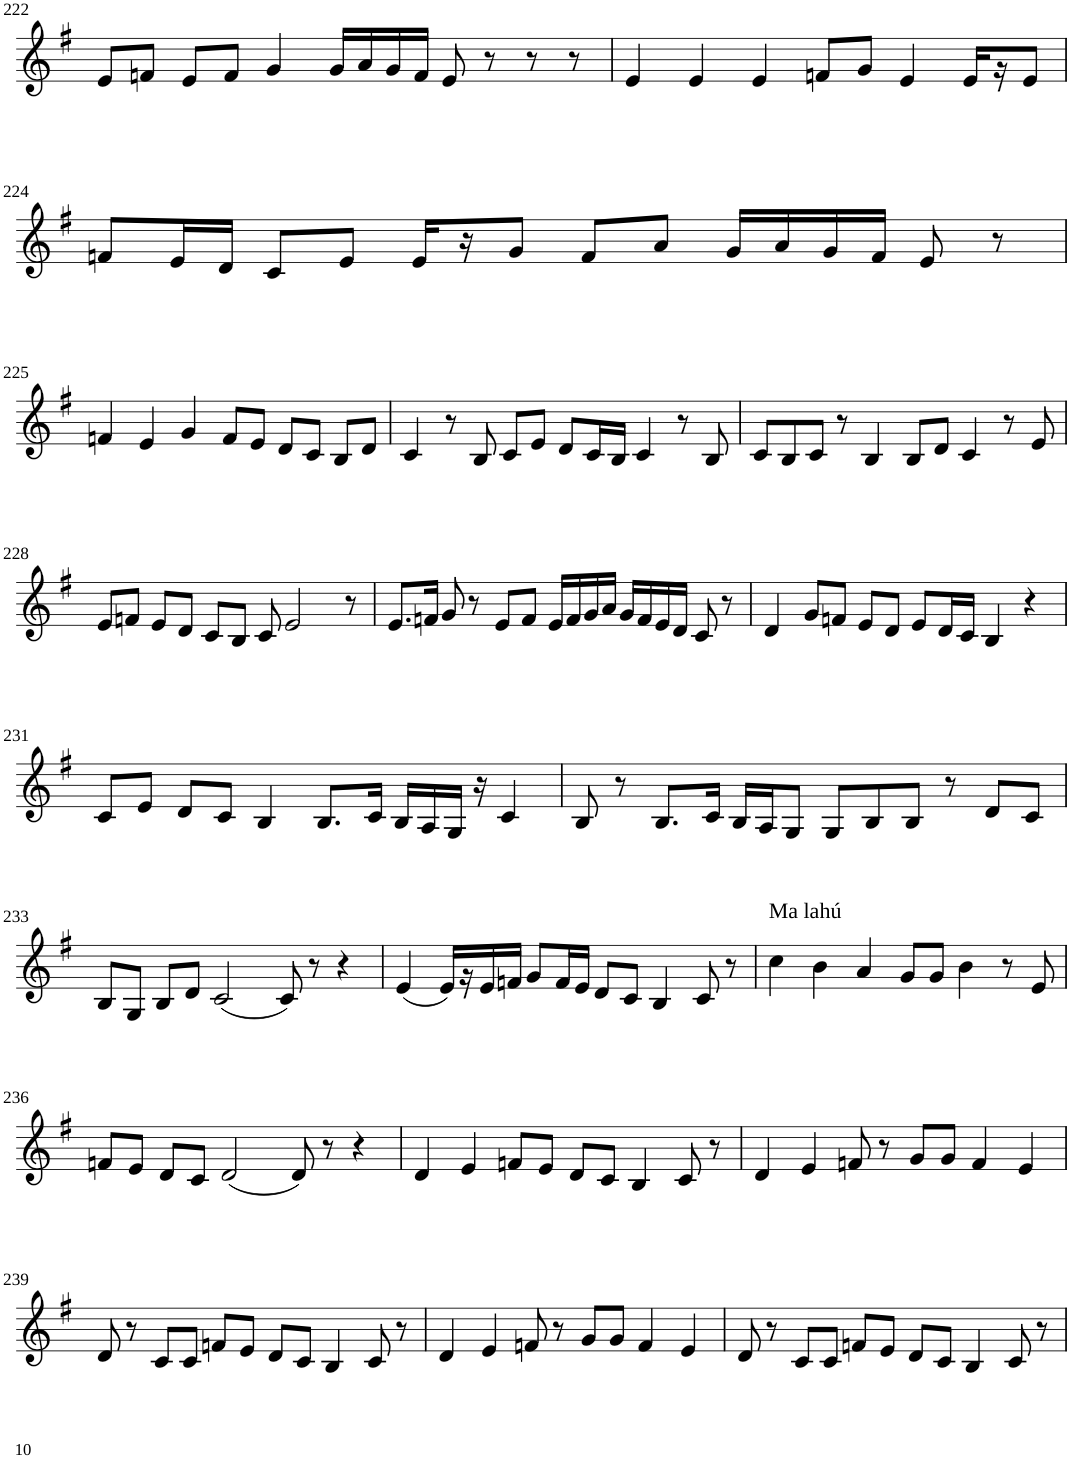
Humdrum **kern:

**kern
*part1
*staff1
*I"Violin
!!LO:PB:g=z
*clefG2
*k[f#]
*G:
*M6/4
=222
8e/L
8fn/J
8e/L
8f/J
4g/
16g/LL
16a/
16g/
16f/JJ
8e/
8r
8r
8r
=223
4e/
4e/
4e/
8fn/L
8g/J
4e/
16e/LL
16r
8e/J
!!LO:LB:g=z
=224
8fn/L
16e/L
16d/JJ
8c/L
8e/J
16e/LL
16r
8g/J
8f/L
8a/J
16g/LL
16a/
16g/
16f/JJ
8e/
8r
!!LO:LB:g=z
=225
4fn/
4e/
4g/
8f/L
8e/J
8d/L
8c/J
8B/L
8d/J
=226
4c/
8r
8B/
8c/L
8e/J
8d/L
16c/L
16B/JJ
4c/
8r
8B/
=227
8c/L
8B/
8c/J
8r
4B/
8B/L
8d/J
4c/
8r
8e/
!!LO:LB:g=z
=228
8e/L
8fn/J
8e/L
8d/J
8c/L
8B/J
8c/
2e/
8r
=229
8.e/L
16fn/Jk
8g/
8r
8e/L
8f/J
16e/LL
16f/
16g/
16a/JJ
16g/LL
16f/
16e/
16d/JJ
8c/
8r
=230
4d/
8g/L
8fn/J
8e/L
8d/J
8e/L
16d/L
16c/JJ
4B/
4r
!!LO:LB:g=z
=231
8c/L
8e/J
8d/L
8c/J
4B/
8.B/L
16c/Jk
16B/LL
16A/
16G/JJ
16r
4c/
=232
8B/
8r
8.B/L
16c/Jk
16B/LL
16A/J
8G/J
8G/L
8B/
8B/J
8r
8d/L
8c/J
!!LO:LB:g=z
=233
8B/L
8G/J
8B/L
8d/J
(2c/
8c/)
8r
4r
=234
(4e/
16e/LL)
16r
16e/
16fn/JJ
8g/L
16f/L
16e/JJ
8d/L
8c/J
4B/
8c/
8r
=235
!LO:TX:a:t=Ma lahú
4cc\
4b\
4a/
8g/L
8g/J
4b\
8r
8e/
!!LO:LB:g=z
=236
8fn/L
8e/J
8d/L
8c/J
(2d/
8d/)
8r
4r
=237
4d/
4e/
8fn/L
8e/J
8d/L
8c/J
4B/
8c/
8r
=238
4d/
4e/
8fn/
8r
8g/L
8g/J
4f/
4e/
!!LO:LB:g=z
=239
8d/
8r
8c/L
8c/J
8fn/L
8e/J
8d/L
8c/J
4B/
8c/
8r
=240
4d/
4e/
8fn/
8r
8g/L
8g/J
4f/
4e/
=241
8d/
8r
8c/L
8c/J
8fn/L
8e/J
8d/L
8c/J
4B/
8c/
8r
=
*-
